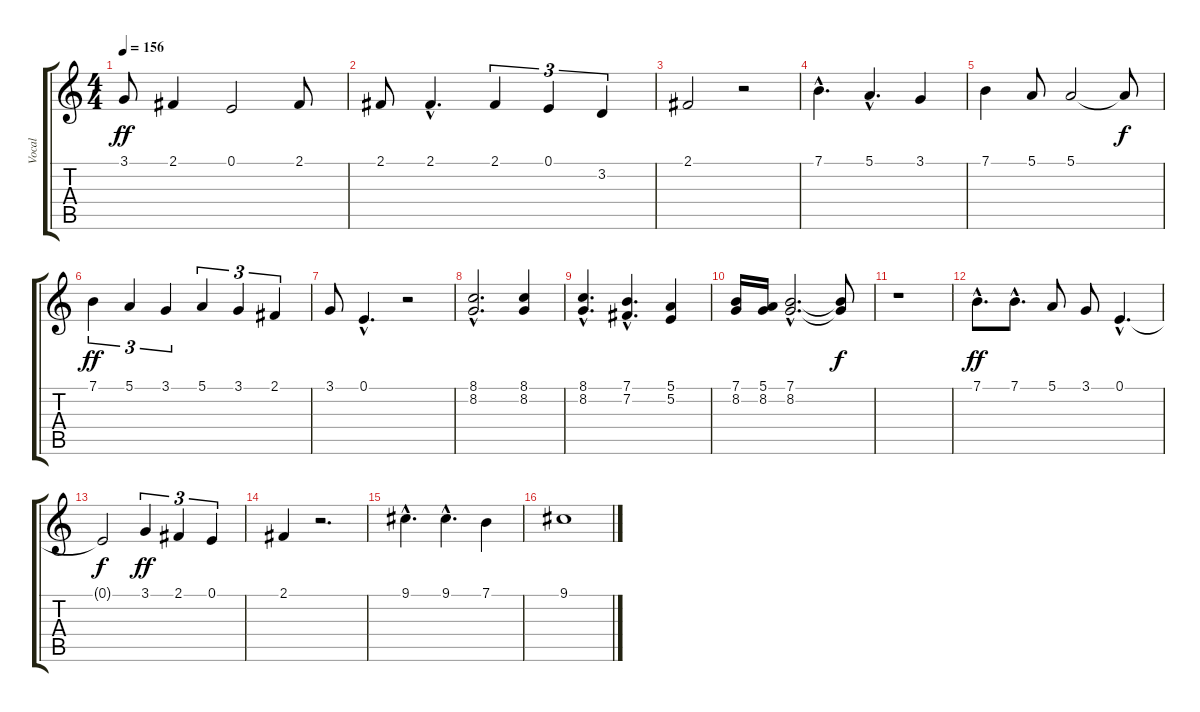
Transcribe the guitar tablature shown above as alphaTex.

\track ("Vocal" "Vocal") {instrument synthvoice}
\staff {score tabs}
\tuning (E4 B3 G3 D3 A2 E2) {hide}
\ts (4 4)
\tempo 156
\clef g2
\ks c
3.1.8{dy ff} 2.1.4 0.1.2 2.1.8 |
2.1.8 2.1{hac}.4{d} 2.1.4{tu (3 2)} 0.1.4{tu (3 2)} 3.2.4{tu (3 2)} |
2.1.2 r.2 |
7.1{hac}.4{d} 5.1{hac}.4{d} 3.1.4 |
7.1.4 5.1.8 5.1.2 5.1{t}.8{dy f} |
7.1.4{tu (3 2) dy ff} 5.1.4{tu (3 2)} 3.1.4{tu (3 2)} 5.1.4{tu (3 2)} 3.1.4{tu (3 2)} 2.1.4{tu (3 2)} |
3.1.8 0.1{hac}.4{d} r.2 |
(8.1{hac} 8.2{hac}).2{d} (8.1 8.2).4 |
(8.1{hac} 8.2{hac}).4{d} (7.1{hac} 7.2{hac}).4{d} (5.1 5.2).4 |
(7.1 8.2).16 (5.1 8.2).16 (7.1{hac} 8.2{hac}).2{d} (7.1{t} 8.2{t}).8{dy f} |
r.1 |
7.1{hac}.8{d dy ff} 7.1{hac}.8{d} 5.1.8 3.1.8 0.1{hac}.4{d} |
0.1{t}.2{dy f} 3.1.4{tu (3 2) dy ff} 2.1.4{tu (3 2)} 0.1.4{tu (3 2)} |
2.1.4 r.2{d} |
9.1{hac}.4{d} 9.1{hac}.4{d} 7.1.4 |
9.1.1
